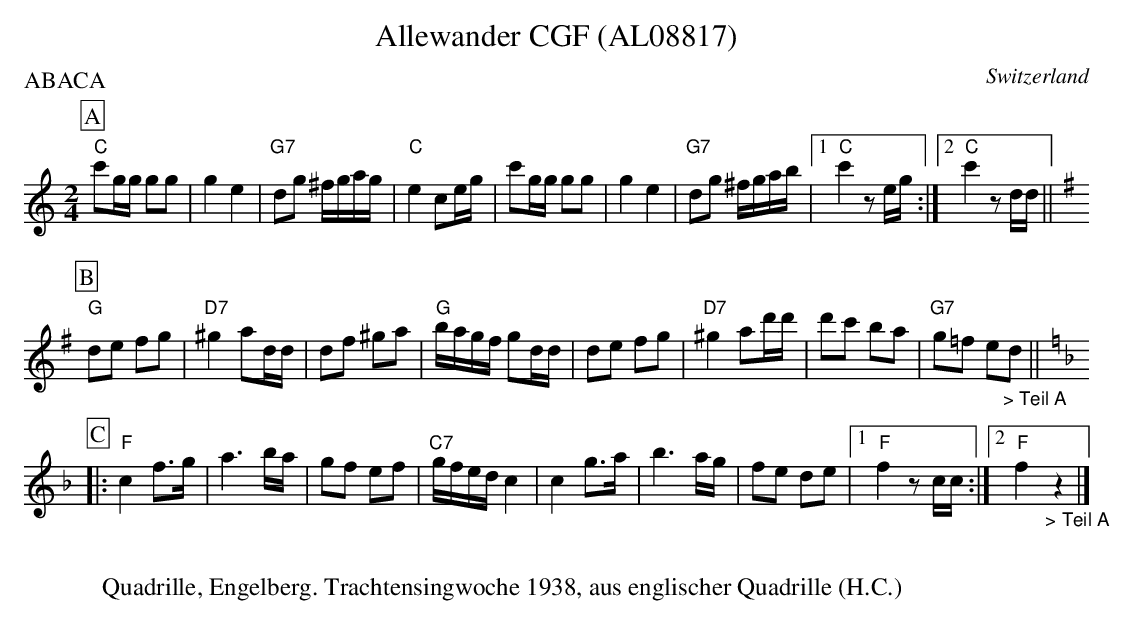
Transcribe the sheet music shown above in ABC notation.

X:1
T: Allewander CGF (AL08817)
P:ABACA
O:Switzerland
M:2/4
L:1/16
K:C major
[P:A] "C"c'2gg g2g2 | g4e4 | "G7"d2g2 ^fgag | "C"e4 c2eg | c'2gg g2g2 | g4e4 | "G7"d2g2 ^fgab |1 "C"c'4z2eg :|2 "C"c'4z2dd ||[P:B] [K:G]
"G"d2e2 f2g2 | "D7"^g4 a2dd | d2f2 ^g2a2 | "G"bagf g2dd | d2e2 f2g2 | "D7"^g4 a2d'd' | d'2c'2 b2a2 | "G7"g2=f2 e2"_> Teil A"d2 || [K:F] [L:1/8]
[P:C] |: "F"c2 f>g | a3 b/a/ | gf ef | "C7"g/f/e/d/ c2 | c2 g>a | b3 a/g/ | fe de |1 "F"f2 zc/c/ :|2 "F"f2"_> Teil A"z2 |]
W:
W: Quadrille, Engelberg. Trachtensingwoche 1938, aus englischer Quadrille (H.C.)
